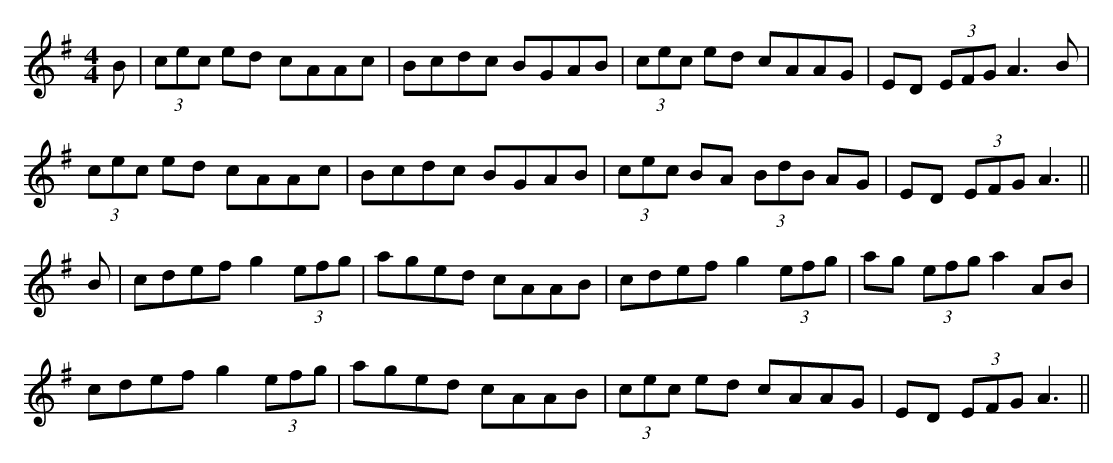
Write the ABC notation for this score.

X:1
M:4/4
K:Ador
B|(3cec ed cAAc|Bcdc BGAB|(3cec ed cAAG|ED (3EFG A3 B|
(3cec ed cAAc|Bcdc BGAB|(3cec BA (3BdB AG|ED (3EFG A3||
B|cdef g2 (3efg|aged cAAB|cdef g2 (3efg|ag (3efg a2 AB|
cdef g2 (3efg|aged cAAB|(3cec ed cAAG|ED (3EFG A3||
